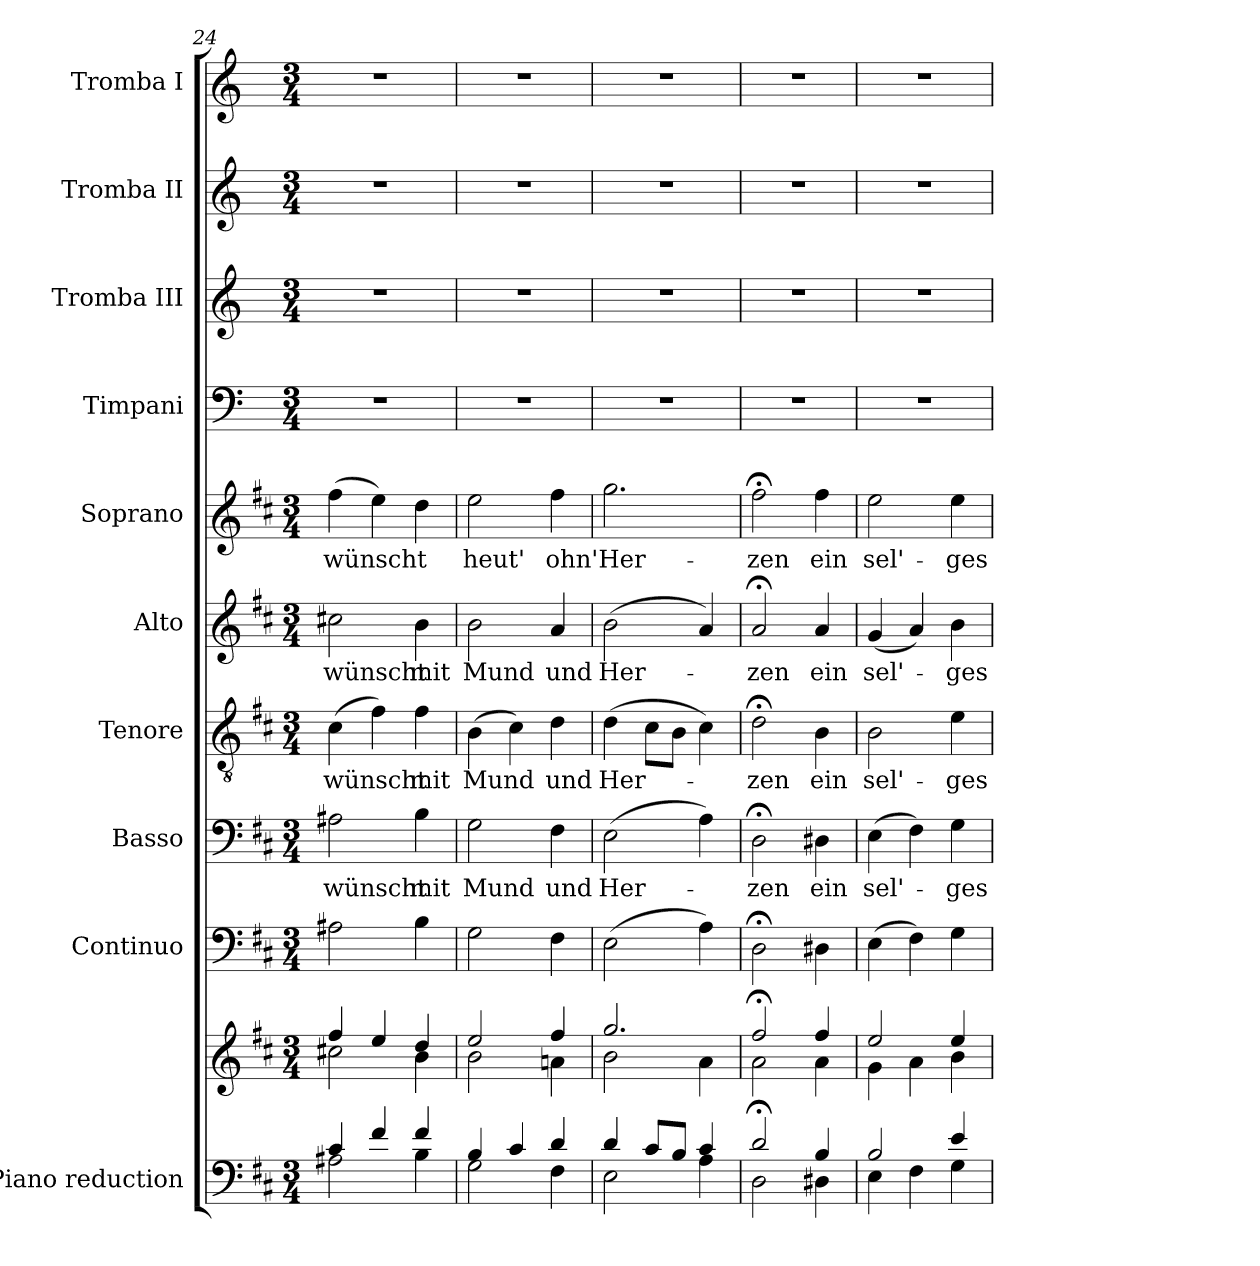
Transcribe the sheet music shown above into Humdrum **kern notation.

**kern	**kern	**kern	**kern	**text	**kern	**text	**kern	**text	**kern	**text	**kern	**kern	**kern	**kern
*part10	*part10	*part9	*part8	*part8	*part7	*part7	*part6	*part6	*part5	*part5	*part4	*part3	*part2	*part1
*staff11	*staff10	*staff9	*staff8	*staff8	*staff7	*staff7	*staff6	*staff6	*staff5	*staff5	*staff4	*staff3	*staff2	*staff1
*I"Piano reduction	*	*I"Continuo	*I"Basso	*	*I"Tenore	*	*I"Alto	*	*I"Soprano	*	*I"Timpani	*I"Tromba III	*I"Tromba II	*I"Tromba I
*I'Pno	*	*	*	*	*	*	*	*	*	*	*I'Timp	*	*	*
*clefF4	*clefG2	*clefF4	*clefF4	*	*clefGv2	*	*clefG2	*	*clefG2	*	*clefF4	*clefG2	*clefG2	*clefG2
*	*	*	*	*	*	*	*	*	*	*	*	*ITrd-1c-2	*ITrd-1c-2	*ITrd-1c-2
*k[f#c#]	*k[f#c#]	*k[f#c#]	*k[f#c#]	*	*k[f#c#]	*	*k[f#c#]	*	*k[f#c#]	*	*k[]	*k[f#c#]	*k[f#c#]	*k[f#c#]
*M3/4	*M3/4	*M3/4	*M3/4	*	*M3/4	*	*M3/4	*	*M3/4	*	*M3/4	*M3/4	*M3/4	*M3/4
=24	=24	=24	=24	=24	=24	=24	=24	=24	=24	=24	=24	=24	=24	=24
*^	*^	*	*	*	*	*	*	*	*	*	*	*	*	*
!	!	!	!	!	!	!LO:LY:b	!	!LO:LY:b	!	!LO:LY:b	!	!LO:LY:b	!	!	!	!
4c#/	2A#X\	4ff#/	2cc#X\	2A#X\	2A#X\	wünscht	(>4c#\	wünscht	2cc#X\	wünscht	(>4ff#\	wünscht	2.r	2.r	2.r	2.r
4f#/	.	4ee/	.	.	.	.	4f#\)	.	.	.	4ee\)	.	.	.	.	.
!	!	!	!	!	!	!LO:LY:b	!	!LO:LY:b	!	!LO:LY:b	!	!	!	!	!	!
4f#/	4B\	4dd/	4b\	4B\	4B\	mit	4f#\	mit	4b\	mit	4dd\	.	.	.	.	.
=25	=25	=25	=25	=25	=25	=25	=25	=25	=25	=25	=25	=25	=25	=25	=25	=25
!	!	!	!	!	!	!LO:LY:b	!	!LO:LY:b	!	!LO:LY:b	!	!LO:LY:b	!	!	!	!
4B/	2G\	2ee/	2b\	2G\	2G\	Mund	(>4B\	Mund	2b\	Mund	2ee\	heut'	2.r	2.r	2.r	2.r
4c#/	.	.	.	.	.	.	4c#\)	.	.	.	.	.	.	.	.	.
!	!	!	!	!	!	!LO:LY:b	!	!LO:LY:b	!	!LO:LY:b	!	!LO:LY:b	!	!	!	!
4d/	4F#\	4ff#/	4an\	4F#\	4F#\	und	4d\	und	4a/	und	4ff#\	ohn'	.	.	.	.
=26	=26	=26	=26	=26	=26	=26	=26	=26	=26	=26	=26	=26	=26	=26	=26	=26
!	!	!	!	!	!	!LO:LY:b	!	!LO:LY:b	!	!LO:LY:b	!	!LO:LY:b	!	!	!	!
4d/	2E\	2.gg/	2b\	(>2E\	(>2E\	Her-	(>4d\	Her-	(>2b\	Her-	2.gg\	Her-	2.r	2.r	2.r	2.r
8c#/L	.	.	.	.	.	.	8c#\L	.	.	.	.	.	.	.	.	.
8B/J	.	.	.	.	.	.	8B\J	.	.	.	.	.	.	.	.	.
4c#/	4A\	.	4a\	4A\)	4A\)	.	4c#\)	.	4a/)	.	.	.	.	.	.	.
=27	=27	=27	=27	=27	=27	=27	=27	=27	=27	=27	=27	=27	=27	=27	=27	=27
!	!	!	!	!	!	!LO:LY:b	!	!LO:LY:b	!	!LO:LY:b	!	!LO:LY:b	!	!	!	!
2d;/	2D\	2ff#;</	2a\	2D;<\	2D;<\	zen	2d;<\	-zen	2a;</	-zen	2ff#;<\	-zen	2.r	2.r	2.r	2.r
!	!	!	!	!	!	!LO:LY:b	!	!LO:LY:b	!	!LO:LY:b	!	!LO:LY:b	!	!	!	!
4B/	4D#X\	4ff#/	4a\	4D#X\	4D#X\	ein	4B\	ein	4a/	ein	4ff#\	ein	.	.	.	.
=28	=28	=28	=28	=28	=28	=28	=28	=28	=28	=28	=28	=28	=28	=28	=28	=28
!	!	!	!	!	!	!LO:LY:b	!	!LO:LY:b	!	!LO:LY:b	!	!LO:LY:b	!	!	!	!
2B/	4E\	2ee/	4g\	(>4E\	(>4E\	sel'-	2B\	sel'-	(<4g/	sel'-	2ee\	sel'-	2.r	2.r	2.r	2.r
.	4F#\	.	4a\	4F#\)	4F#\)	.	.	.	4a/)	.	.	.	.	.	.	.
!	!	!	!	!	!	!LO:LY:b	!	!LO:LY:b	!	!LO:LY:b	!	!LO:LY:b	!	!	!	!
4e/	4G\	4ee/	4b\	4G\	4G\	-ges	4e\	-ges	4b\	-ges	4ee\	-ges	.	.	.	.
*v	*v	*	*	*	*	*	*	*	*	*	*	*	*	*	*	*
*	*v	*v	*	*	*	*	*	*	*	*	*	*	*	*	*
=	=	=	=	=	=	=	=	=	=	=	=	=	=	=
*-	*-	*-	*-	*-	*-	*-	*-	*-	*-	*-	*-	*-	*-	*-
